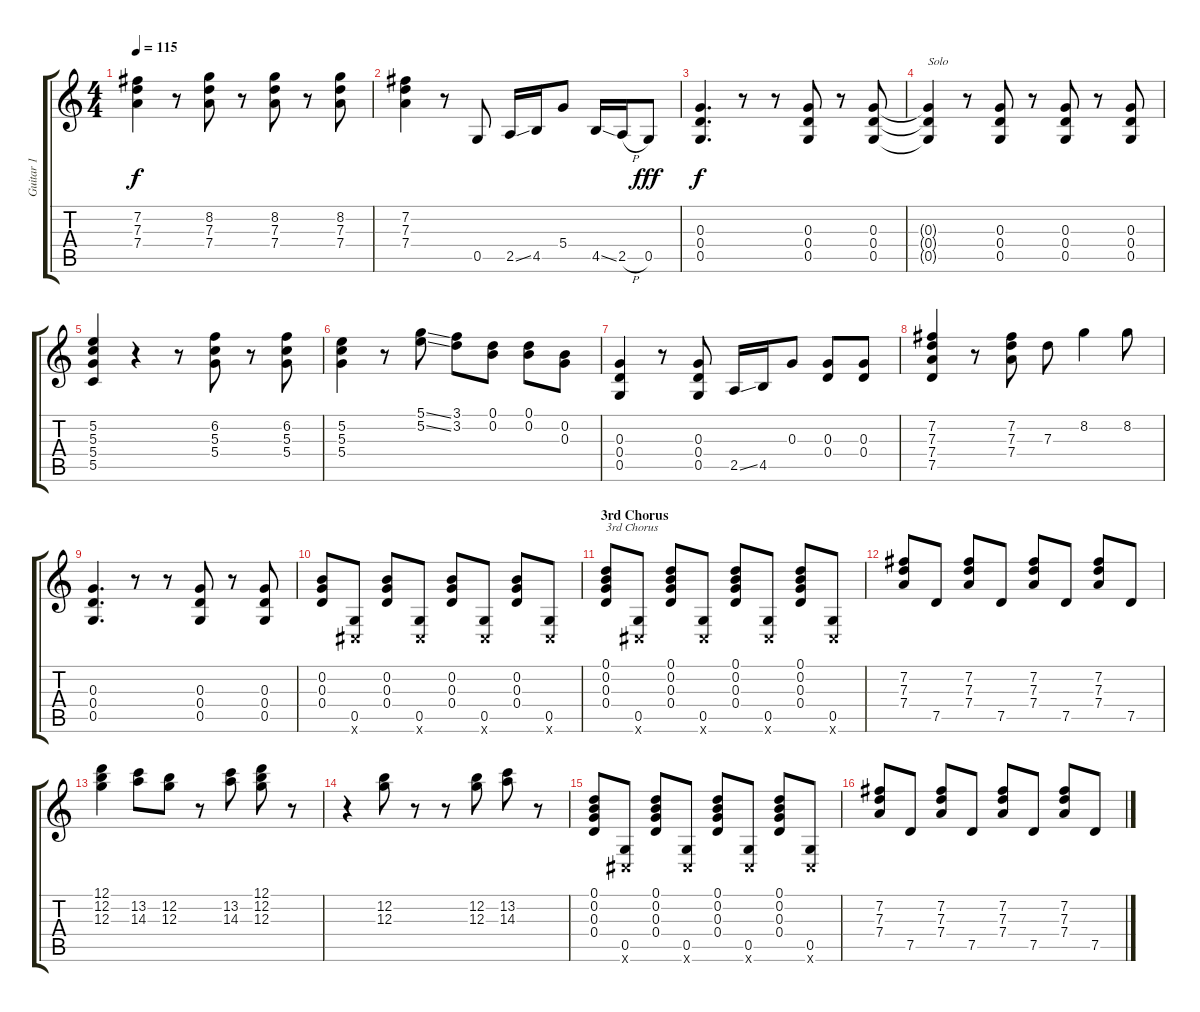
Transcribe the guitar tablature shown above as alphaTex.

\track ("Guitar 1" "Guitar 1") {instrument distortionguitar}
\staff {score tabs}
\tuning (D4 B3 G3 D3 G2 D2) {hide}
\ts (4 4)
\tempo 115
\clef g2
\ks c
(7.2 7.3 7.4).4{dy f} r.8 (8.2 7.3 7.4).8 r.8 (8.2 7.3 7.4).8 r.8 (8.2 7.3 7.4).8 |
(7.2 7.3 7.4).4 r.8 0.5.8 2.5{ss}.16 4.5.16 5.4.8 4.5{ss}.16 2.5{h}.16 0.5.8{dy fff} |
(0.3 0.4 0.5).4{d dy f} r.8 r.8 (0.3 0.4 0.5).8 r.8 (0.3 0.4 0.5).8 |
(0.3{t} 0.4{t} 0.5{t}).4{txt "Solo"} r.8 (0.3 0.4 0.5).8 r.8 (0.3 0.4 0.5).8 r.8 (0.3 0.4 0.5).8 |
(5.2 5.3 5.4 5.5).4 r.4 r.8 (6.2 5.3 5.4).8 r.8 (6.2 5.3 5.4).8 |
(5.2 5.3 5.4).4 r.8 (5.1{ss} 5.2{ss}).8 (3.1 3.2).8 (0.1 0.2).8 (0.1 0.2).8 (0.2 0.3).8 |
(0.3 0.4 0.5).4 r.8 (0.3 0.4 0.5).8 2.5{ss}.16 4.5.16 0.3.8 (0.3 0.4).8 (0.3 0.4).8 |
(7.2 7.3 7.4 7.5).4 r.8 (7.2 7.3 7.4).8 7.3.8 8.2.4 8.2.8 |
(0.3 0.4 0.5).4{d} r.8 r.8 (0.3 0.4 0.5).8 r.8 (0.3 0.4 0.5).8 |
(0.2 0.3 0.4).8 (0.5 -1.6{x}).8 (0.2 0.3 0.4).8 (0.5 -1.6{x}).8 (0.2 0.3 0.4).8 (0.5 -1.6{x}).8 (0.2 0.3 0.4).8 (0.5 -1.6{x}).8 |
\section ("" "3rd Chorus")
(0.1 0.2 0.3 0.4).8{txt "3rd Chorus"} (0.5 -1.6{x}).8 (0.1 0.2 0.3 0.4).8 (0.5 -1.6{x}).8 (0.1 0.2 0.3 0.4).8 (0.5 -1.6{x}).8 (0.1 0.2 0.3 0.4).8 (0.5 -1.6{x}).8 |
(7.2 7.3 7.4).8 7.5.8 (7.2 7.3 7.4).8 7.5.8 (7.2 7.3 7.4).8 7.5.8 (7.2 7.3 7.4).8 7.5.8 |
(12.1 12.2 12.3).4 (13.2 14.3).8 (12.2 12.3).8 r.8 (13.2 14.3).8 (12.1 12.2 12.3).8 r.8 |
r.4 (12.2 12.3).8 r.8 r.8 (12.2 12.3).8 (13.2 14.3).8 r.8 |
(0.1 0.2 0.3 0.4).8 (0.5 -1.6{x}).8 (0.1 0.2 0.3 0.4).8 (0.5 -1.6{x}).8 (0.1 0.2 0.3 0.4).8 (0.5 -1.6{x}).8 (0.1 0.2 0.3 0.4).8 (0.5 -1.6{x}).8 |
(7.2 7.3 7.4).8 7.5.8 (7.2 7.3 7.4).8 7.5.8 (7.2 7.3 7.4).8 7.5.8 (7.2 7.3 7.4).8 7.5.8
